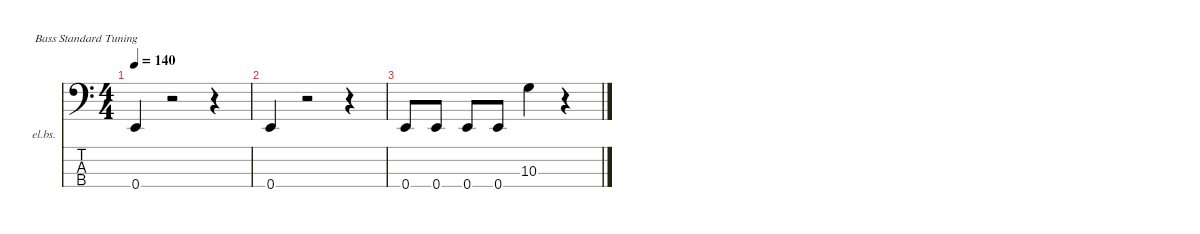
\defaultSystemsLayout 4
\hideDynamics
\bracketExtendMode nobrackets
\firstSystemTrackNameOrientation horizontal
\otherSystemsTrackNameOrientation horizontal
\track ("Bass" "el.bs.") {instrument electricbassfinger}
\staff {score tabs}
\tuning (G2 D2 A1 E1)
\ts (4 4)
\tempo 140
\clef f4
\ks c
0.4.4{dy f} r.2 r.4 |
0.4.4 r.2 r.4 |
0.4.8 0.4.8 0.4.8 0.4.8 10.3.4 r.4
